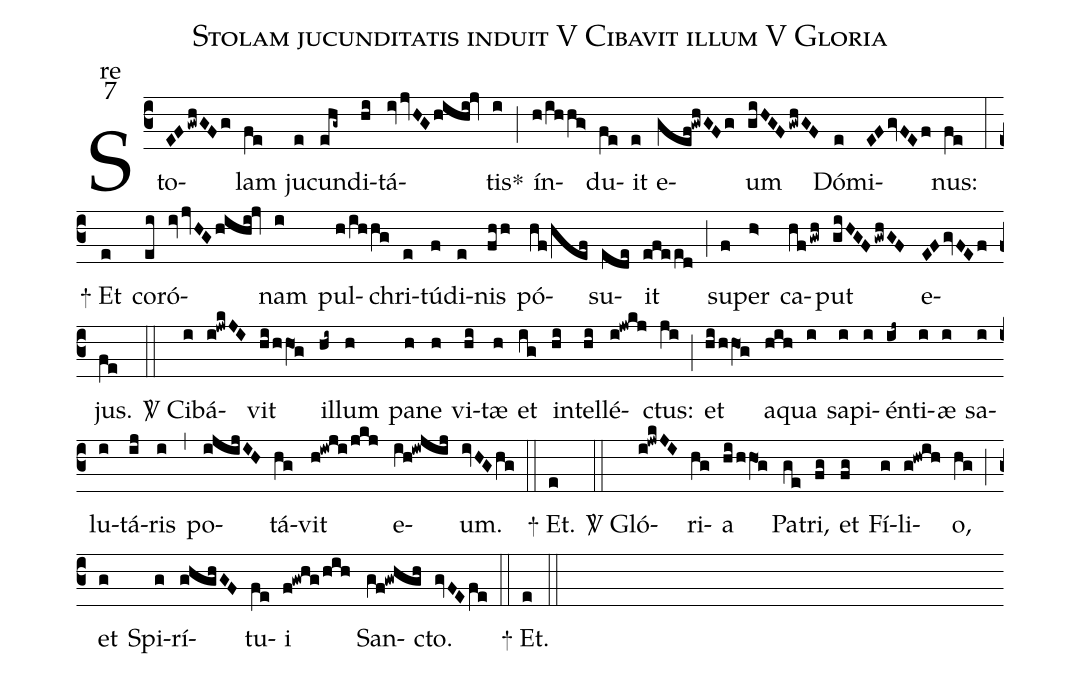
name:Stolam jucunditatis induit V Cibavit illum V Gloria;
office-part:re;
mode:7;
%%
(c3) Sto(EFgwhGFg)lam(fe) ju(e)cun(ehg~)di(hi)tá(ivjvHGhihi!jv)tis<sp>*</sp>(i) (;)
ín(h/ihhg>)du(fe)it(e) e(gef!gwhGFg)um(giHGFgwhGF) Dó(e)mi(EFgvFEf)nus:(fe) (:)
<sp>+</sp> Et(e) co(ei)ró(ivjvHGhihi!jv)nam(i) pul(h/ihhg)chri(e)tú(f)di(e)nis(fhh) pó(hf/hef)su(ede)it(efe/ed) (;)
su(f)per(h>) ca(hf/gwh)put(giHGFgwhGF) e(E1F1gvF0E0f)jus.(fe) (::)
<sp>V/</sp> Ci(i)bá(i!jwkJI)vit(hi/hhO1g) il(hi~)lum(h) pa(h)ne(h) vi(hi)tæ(h) et(ig) in(hi)tel(hi)lé(i!jwkj)ctus:(ji) (;)
et(hi/hhO1g) a(hih)qua(i) sa(i)pi(i)én(ij~)ti(i)æ(i) sa(i)lu(i)tá(ij)ris(i) (,)
po(ijijIH)tá(hg)vit(h!iwji/jkj) e(ih!iwjij)um.(ivHGhg) (::)
<sp>+</sp> Et.(e) (::)
<sp>V/</sp> Gló(i!jwkJI)ri(hg)a(hi/hhO1g) Pa(ge)tri,(fg) et(fg) Fí(g)li(g!hwih)o,(hg) (;) et(g) Spi(g)rí(ghghGF)tu(fe)i(f!gwhg/hih) San(gf!gwhgh)cto.(gvFEfe) (::)
<sp>+</sp> Et.(e) (::)
